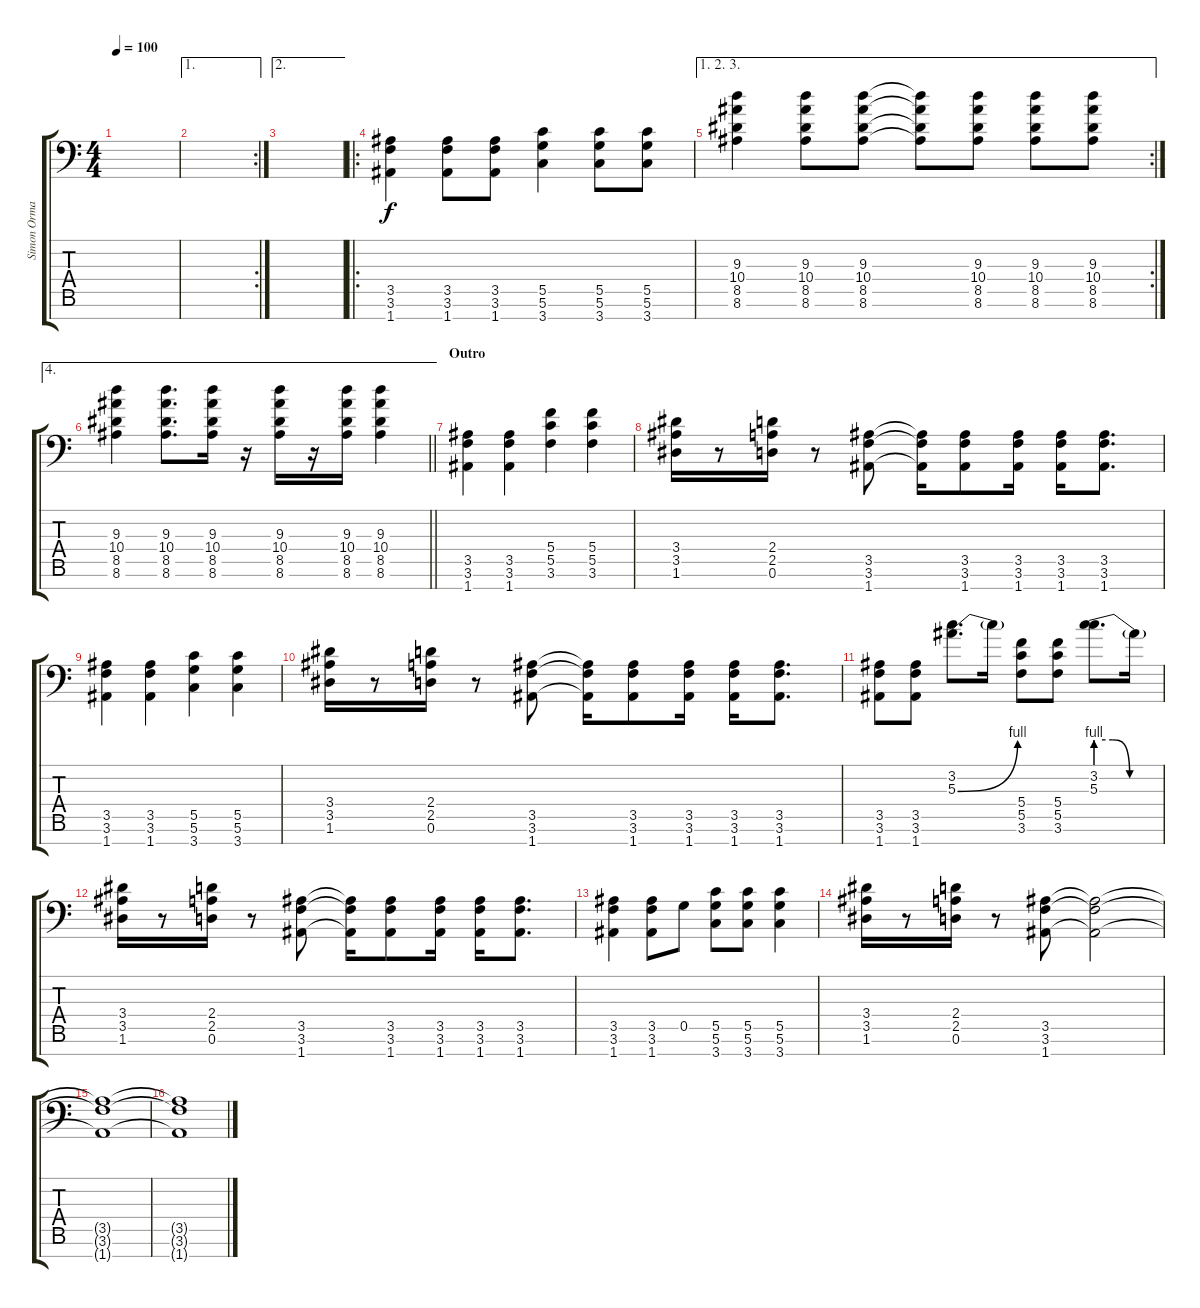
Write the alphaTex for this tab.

\track ("Simon Ormandy | Gtr. 2" "Simon Orma") {instrument overdrivenguitar}
\staff {score tabs}
\tuning (D4 A3 F3 C3 G2 D2 A1) {hide}
\ts (4 4)
\tempo 100
\clef f4
\ks c
|
\ae 1
\rc 2
|
\ae 2
|
\ro
(3.5 3.6 1.7).4 (3.5 3.6 1.7).8 (3.5 3.6 1.7).8 (5.5 5.6 3.7).4 (5.5 5.6 3.7).8 (5.5 5.6 3.7).8 |
\ae (1 2 3)
\rc 2
(9.3 10.4 8.5 8.6).4 (9.3 10.4 8.5 8.6).8 (9.3 10.4 8.5 8.6).8 (9.3{t} 10.4{t} 8.5{t} 8.6{t}).8 (9.3 10.4 8.5 8.6).8 (9.3 10.4 8.5 8.6).8 (9.3 10.4 8.5 8.6).8 |
\ae 4
\barLineRight lightlight
(9.3 10.4 8.5 8.6).4 (9.3 10.4 8.5 8.6).8{d} (9.3 10.4 8.5 8.6).16 r.16 (9.3 10.4 8.5 8.6).16 r.16 (9.3 10.4 8.5 8.6).16 (9.3 10.4 8.5 8.6).4 |
\section ("" "Outro")
(3.5 3.6 1.7).4 (3.5 3.6 1.7).4 (5.4 5.5 3.6).4 (5.4 5.5 3.6).4 |
(3.4 3.5 1.6).16 r.8 (2.4 2.5 0.6).16 r.8 (3.5 3.6 1.7).8 (3.5{t} 3.6{t} 1.7{t}).16 (3.5 3.6 1.7).8 (3.5 3.6 1.7).16 (3.5 3.6 1.7).16 (3.5 3.6 1.7).8{d} |
(3.5 3.6 1.7).4 (3.5 3.6 1.7).4 (5.5 5.6 3.7).4 (5.5 5.6 3.7).4 |
(3.4 3.5 1.6).16 r.8 (2.4 2.5 0.6).16 r.8 (3.5 3.6 1.7).8 (3.5{t} 3.6{t} 1.7{t}).16 (3.5 3.6 1.7).8 (3.5 3.6 1.7).16 (3.5 3.6 1.7).16 (3.5 3.6 1.7).8{d} |
(3.5 3.6 1.7).8 (3.5 3.6 1.7).8 (3.2 5.3{be (bend 0 0 60 4)}).8{d} 5.3{t}.16 (5.4 5.5 3.6).8 (5.4 5.5 3.6).8 (3.2 5.3{be (custom 0 4 15 4 30 0 60 0)}).8{d} 5.3{t}.16 |
(3.4 3.5 1.6).16 r.8 (2.4 2.5 0.6).16 r.8 (3.5 3.6 1.7).8 (3.5{t} 3.6{t} 1.7{t}).16 (3.5 3.6 1.7).8 (3.5 3.6 1.7).16 (3.5 3.6 1.7).16 (3.5 3.6 1.7).8{d} |
(3.5 3.6 1.7).4 (3.5 3.6 1.7).8 0.5.8 (5.5 5.6 3.7).8 (5.5 5.6 3.7).8 (5.5 5.6 3.7).4 |
(3.4 3.5 1.6).16 r.8 (2.4 2.5 0.6).16 r.8 (3.5 3.6 1.7).8 (3.5{t} 3.6{t} 1.7{t}).2 |
(3.5{t} 3.6{t} 1.7{t}).1 |
(3.5{t} 3.6{t} 1.7{t}).1
